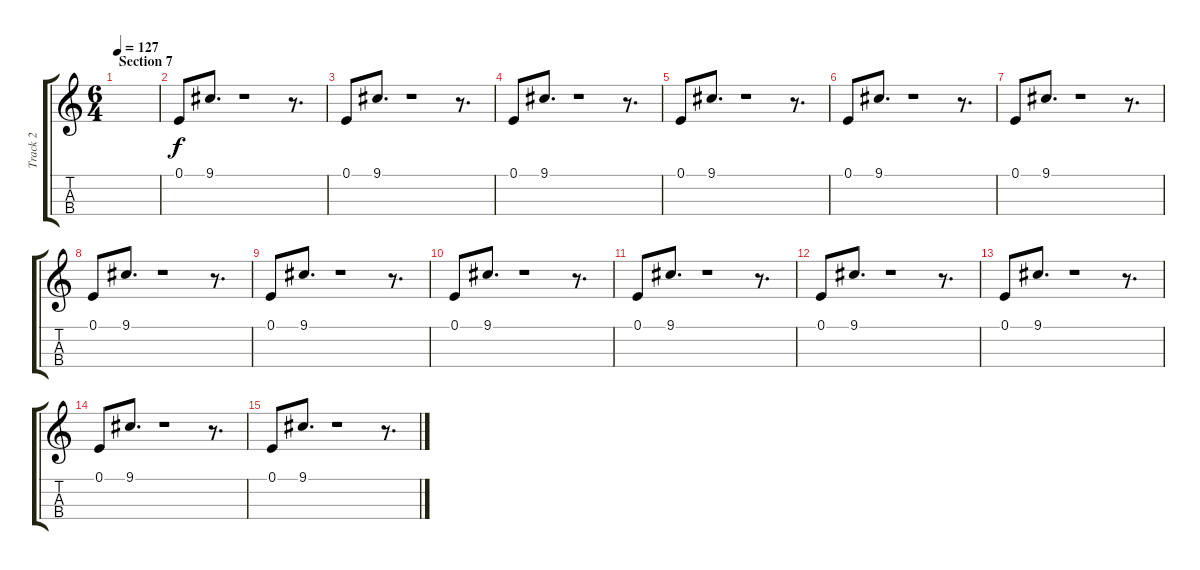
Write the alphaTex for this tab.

\track ("Track 2" "Track 2") {instrument electricpiano1}
\staff {score tabs}
\tuning (E4 B3 G3 D3) {hide}
\ts (6 4)
\section ("" "Section 7")
\tempo 127
\clef g2
\ks c
|
0.1.8{volume 15} 9.1.8{d} r.1 r.8{d} |
0.1.8 9.1.8{d} r.1 r.8{d} |
0.1.8 9.1.8{d} r.1 r.8{d} |
0.1.8 9.1.8{d} r.1 r.8{d} |
0.1.8 9.1.8{d} r.1 r.8{d} |
0.1.8 9.1.8{d} r.1 r.8{d} |
0.1.8 9.1.8{d} r.1 r.8{d} |
0.1.8 9.1.8{d} r.1 r.8{d} |
0.1.8 9.1.8{d} r.1 r.8{d} |
0.1.8 9.1.8{d} r.1 r.8{d} |
0.1.8 9.1.8{d} r.1 r.8{d} |
0.1.8 9.1.8{d} r.1 r.8{d} |
0.1.8 9.1.8{d} r.1 r.8{d} |
0.1.8 9.1.8{d} r.1 r.8{d}
